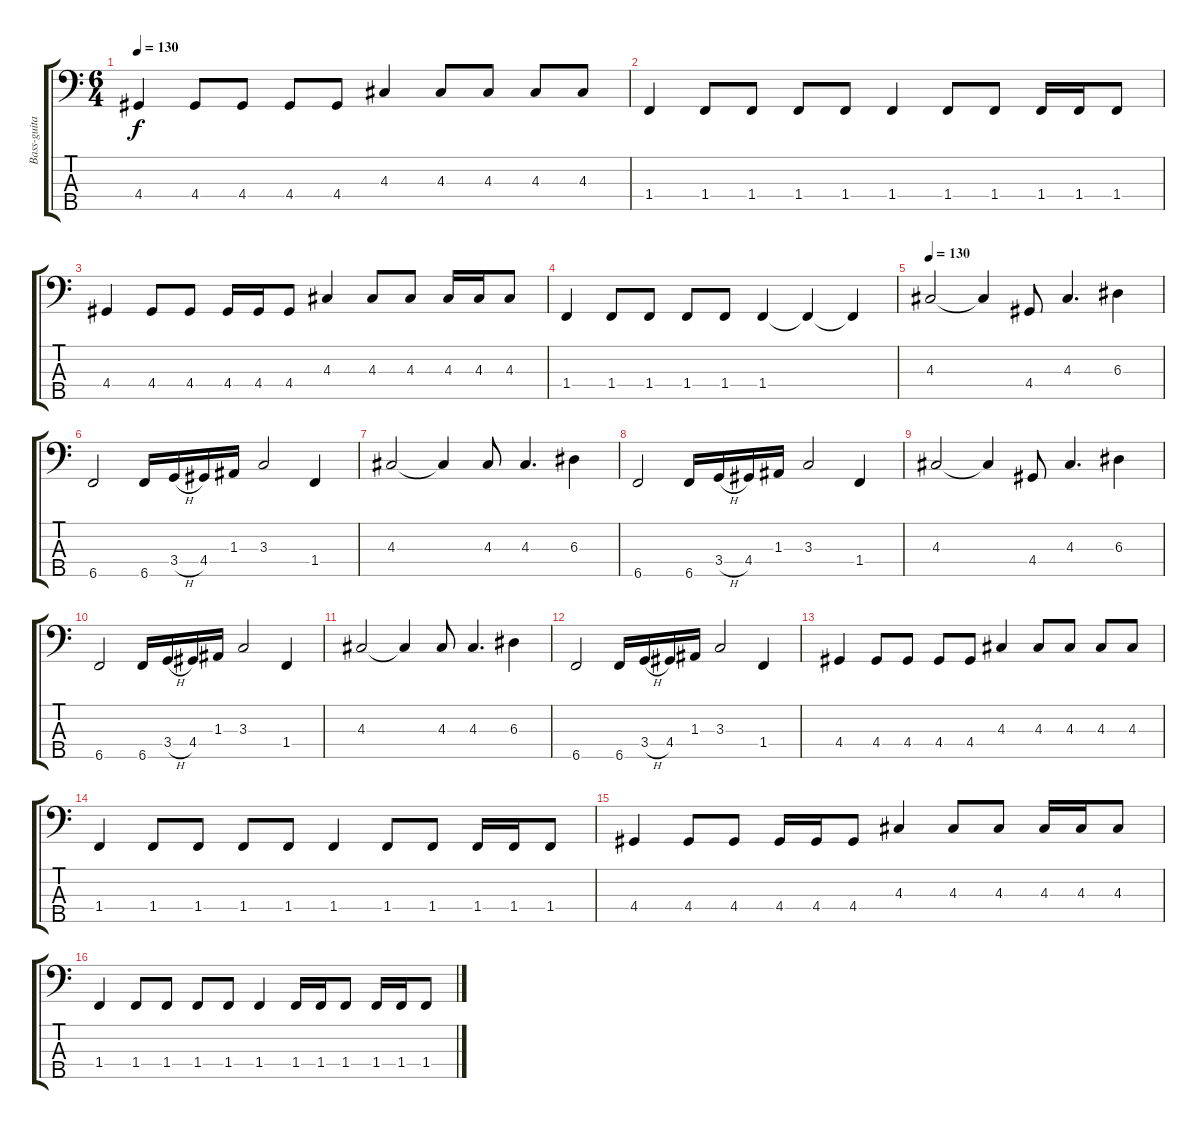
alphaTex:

\track ("Bass-guitar - Vortex" "Bass-guita") {instrument electricbassfinger}
\staff {score tabs}
\tuning (G2 D2 A1 E1 B0) {hide}
\ts (6 4)
\tempo 130
\clef f4
\ks c
4.4.4{dy f} 4.4.8 4.4.8 4.4.8 4.4.8 4.3.4 4.3.8 4.3.8 4.3.8 4.3.8 |
1.4.4 1.4.8 1.4.8 1.4.8 1.4.8 1.4.4 1.4.8 1.4.8 1.4.16 1.4.16 1.4.8 |
4.4.4 4.4.8 4.4.8 4.4.16 4.4.16 4.4.8 4.3.4 4.3.8 4.3.8 4.3.16 4.3.16 4.3.8 |
1.4.4 1.4.8 1.4.8 1.4.8 1.4.8 1.4.4 1.4{t}.4 1.4{t}.4 |
\tempo 130
4.3.2 4.3{t}.4 4.4.8 4.3.4{d} 6.3.4 |
6.5.2 6.5.16 3.4{h}.16 4.4.16 1.3.16 3.3.2 1.4.4 |
4.3.2 4.3{t}.4 4.3.8 4.3.4{d} 6.3.4 |
6.5.2 6.5.16 3.4{h}.16 4.4.16 1.3.16 3.3.2 1.4.4 |
4.3.2 4.3{t}.4 4.4.8 4.3.4{d} 6.3.4 |
6.5.2 6.5.16 3.4{h}.16 4.4.16 1.3.16 3.3.2 1.4.4 |
4.3.2 4.3{t}.4 4.3.8 4.3.4{d} 6.3.4 |
6.5.2 6.5.16 3.4{h}.16 4.4.16 1.3.16 3.3.2 1.4.4 |
4.4.4 4.4.8 4.4.8 4.4.8 4.4.8 4.3.4 4.3.8 4.3.8 4.3.8 4.3.8 |
1.4.4 1.4.8 1.4.8 1.4.8 1.4.8 1.4.4 1.4.8 1.4.8 1.4.16 1.4.16 1.4.8 |
4.4.4 4.4.8 4.4.8 4.4.16 4.4.16 4.4.8 4.3.4 4.3.8 4.3.8 4.3.16 4.3.16 4.3.8 |
1.4.4 1.4.8 1.4.8 1.4.8 1.4.8 1.4.4 1.4.16 1.4.16 1.4.8 1.4.16 1.4.16 1.4.8
